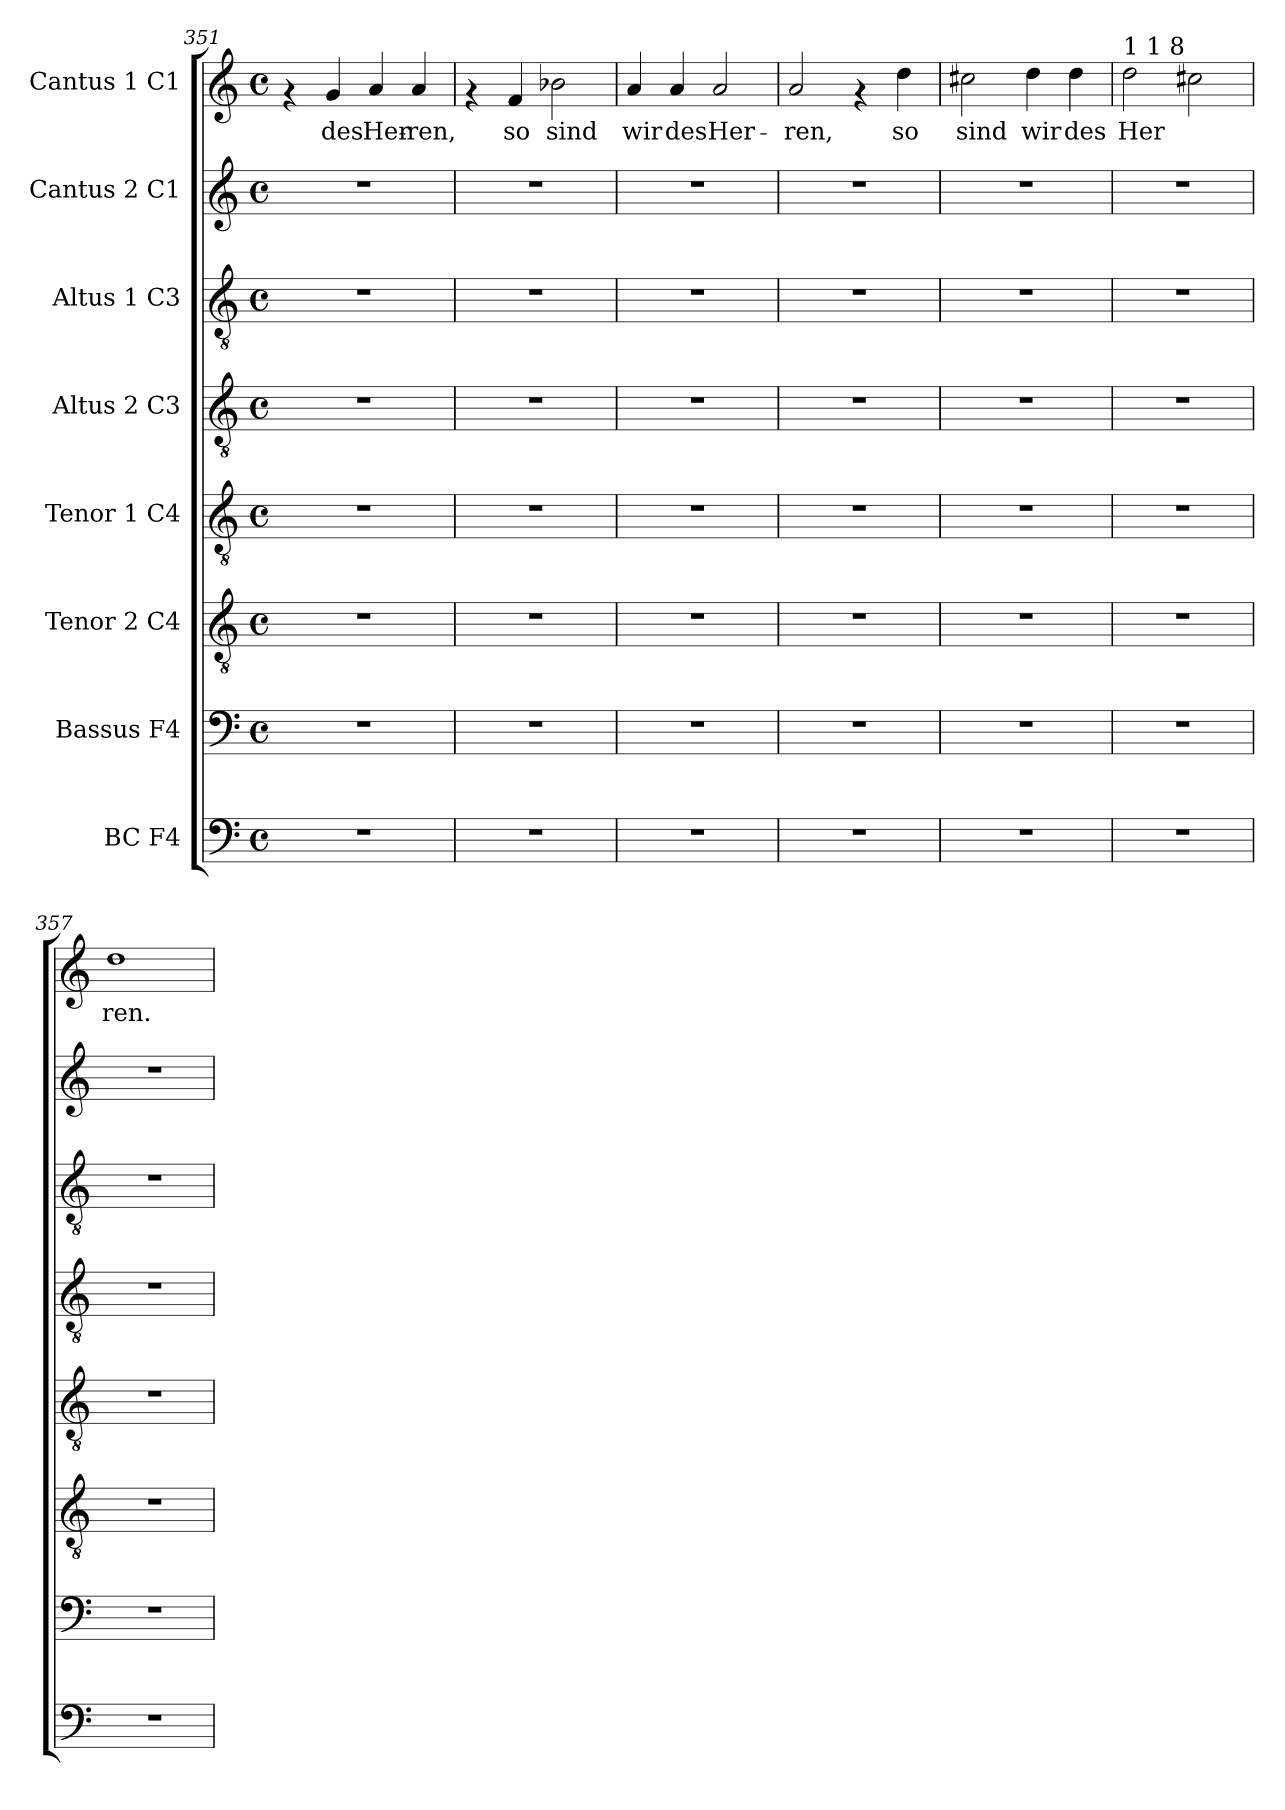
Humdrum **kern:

**kern	**kern	**kern	**kern	**kern	**kern	**kern	**kern	**text
*part8	*part7	*part6	*part5	*part4	*part3	*part2	*part1	*part1
*staff8	*staff7	*staff6	*staff5	*staff4	*staff3	*staff2	*staff1	*staff1
*I"BC  F4	*I"Bassus  F4	*I"Tenor 2  C4	*I"Tenor 1  C4	*I"Altus 2  C3	*I"Altus 1  C3	*I"Cantus 2  C1	*I"Cantus 1  C1	*
*clefF4	*clefF4	*clefGv2	*clefGv2	*clefGv2	*clefGv2	*clefG2	*clefG2	*
*k[]	*k[]	*k[]	*k[]	*k[]	*k[]	*k[]	*k[]	*
*C:	*C:	*C:	*C:	*C:	*C:	*C:	*C:	*
*M4/4	*M4/4	*M4/4	*M4/4	*M4/4	*M4/4	*M4/4	*M4/4	*
*met(c)	*met(c)	*met(c)	*met(c)	*met(c)	*met(c)	*met(c)	*met(c)	*
=351	=351	=351	=351	=351	=351	=351	=351	=351
1r	1r	1r	1r	1r	1r	1r	4rf	.
!	!	!	!	!	!	!	!	!LO:LY:b:cj
.	.	.	.	.	.	.	4g/	des
!	!	!	!	!	!	!	!	!LO:LY:b:cj
.	.	.	.	.	.	.	4a/	Her-
!	!	!	!	!	!	!	!	!LO:LY:b:cj
.	.	.	.	.	.	.	4a/	-ren,
=352	=352	=352	=352	=352	=352	=352	=352	=352
1r	1r	1r	1r	1r	1r	1r	4rf	.
!	!	!	!	!	!	!	!	!LO:LY:b:cj
.	.	.	.	.	.	.	4f/	so
!	!	!	!	!	!	!	!	!LO:LY:b:cj
.	.	.	.	.	.	.	2b-X\	sind
=353	=353	=353	=353	=353	=353	=353	=353	=353
!	!	!	!	!	!	!	!	!LO:LY:b:cj
1r	1r	1r	1r	1r	1r	1r	4a/	wir
!	!	!	!	!	!	!	!	!LO:LY:b:cj
.	.	.	.	.	.	.	4a/	des
!	!	!	!	!	!	!	!	!LO:LY:b:cj
.	.	.	.	.	.	.	2a/	Her-
=354	=354	=354	=354	=354	=354	=354	=354	=354
!	!	!	!	!	!	!	!	!LO:LY:b:cj
1r	1r	1r	1r	1r	1r	1r	2a/	-ren,
.	.	.	.	.	.	.	4rf	.
!	!	!	!	!	!	!	!	!LO:LY:b:cj
.	.	.	.	.	.	.	4dd\	so
=355	=355	=355	=355	=355	=355	=355	=355	=355
!	!	!	!	!	!	!	!	!LO:LY:b:cj
1r	1r	1r	1r	1r	1r	1r	2cc#X\	sind
!	!	!	!	!	!	!	!	!LO:LY:b:cj
.	.	.	.	.	.	.	4dd\	wir
!	!	!	!	!	!	!	!	!LO:LY:b:cj
.	.	.	.	.	.	.	4dd\	des
!!LO:LB:g=z
=356	=356	=356	=356	=356	=356	=356	=356	=356
!	!	!	!	!	!	!	!LO:TX:a:t=1 1 8	!
!	!	!	!	!	!	!	!	!LO:LY:b:cj
1r	1r	1r	1r	1r	1r	1r	2dd\	Her-
!	!	!	!	!	!	!	!	!LO:LY:b:cj
.	.	.	.	.	.	.	2cc#X\	--
=357	=357	=357	=357	=357	=357	=357	=357	=357
!	!	!	!	!	!	!	!	!LO:LY:b:cj
1r	1r	1r	1r	1r	1r	1r	1dd	-ren.
=!	=!	=!	=!	=!	=!	=!	=!	=!
*-	*-	*-	*-	*-	*-	*-	*-	*-
